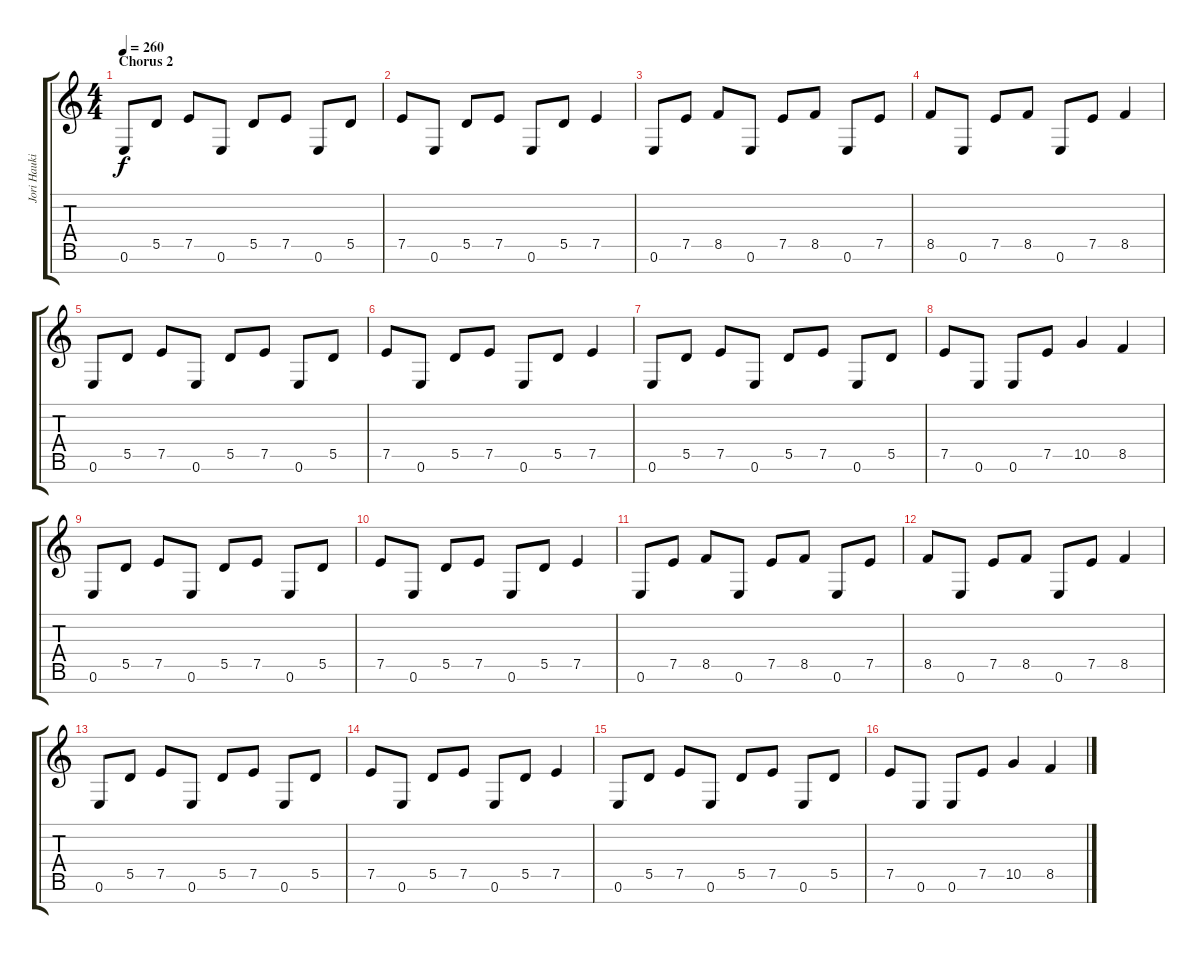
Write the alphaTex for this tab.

\track ("Jori Haukio (guitar)" "Jori Hauki") {instrument distortionguitar}
\staff {score tabs}
\tuning (E4 B3 G3 D3 A2 E2 B1) {hide}
\ts (4 4)
\section ("" "Chorus 2")
\tempo 260
\clef g2
\ks aminor
0.6.8{dy f} 5.5.8 7.5.8 0.6.8 5.5.8 7.5.8 0.6.8 5.5.8 |
7.5.8 0.6.8 5.5.8 7.5.8 0.6.8 5.5.8 7.5.4 |
0.6.8 7.5.8 8.5.8 0.6.8 7.5.8 8.5.8 0.6.8 7.5.8 |
8.5.8 0.6.8 7.5.8 8.5.8 0.6.8 7.5.8 8.5.4 |
0.6.8 5.5.8 7.5.8 0.6.8 5.5.8 7.5.8 0.6.8 5.5.8 |
7.5.8 0.6.8 5.5.8 7.5.8 0.6.8 5.5.8 7.5.4 |
0.6.8 5.5.8 7.5.8 0.6.8 5.5.8 7.5.8 0.6.8 5.5.8 |
7.5.8 0.6.8 0.6.8 7.5.8 10.5.4 8.5.4 |
0.6.8 5.5.8 7.5.8 0.6.8 5.5.8 7.5.8 0.6.8 5.5.8 |
7.5.8 0.6.8 5.5.8 7.5.8 0.6.8 5.5.8 7.5.4 |
0.6.8 7.5.8 8.5.8 0.6.8 7.5.8 8.5.8 0.6.8 7.5.8 |
8.5.8 0.6.8 7.5.8 8.5.8 0.6.8 7.5.8 8.5.4 |
0.6.8 5.5.8 7.5.8 0.6.8 5.5.8 7.5.8 0.6.8 5.5.8 |
7.5.8 0.6.8 5.5.8 7.5.8 0.6.8 5.5.8 7.5.4 |
0.6.8 5.5.8 7.5.8 0.6.8 5.5.8 7.5.8 0.6.8 5.5.8 |
7.5.8 0.6.8 0.6.8 7.5.8 10.5.4 8.5.4
